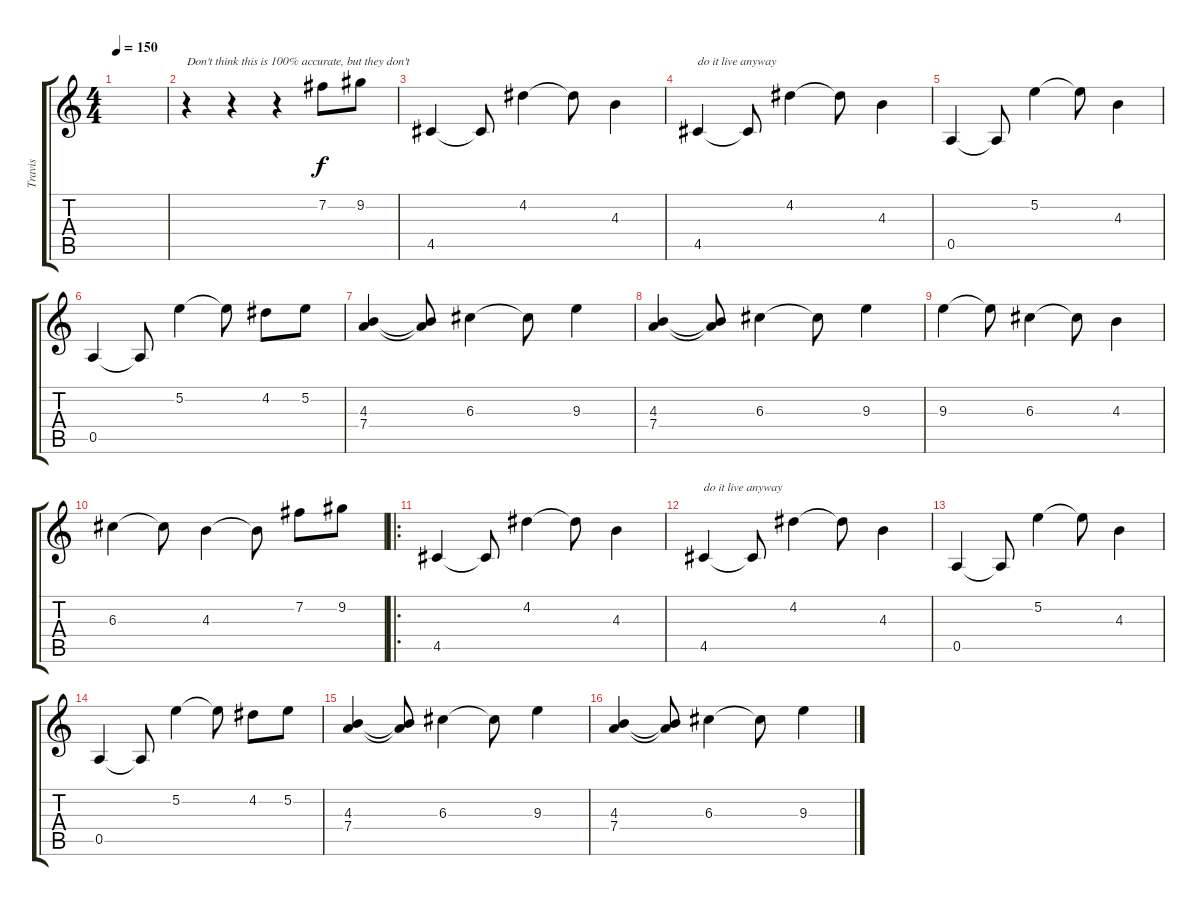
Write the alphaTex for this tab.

\track ("Travis" "Travis") {instrument distortionguitar}
\staff {score tabs}
\tuning (E4 B3 G3 D3 A2 E2) {hide}
\ts (4 4)
\tempo 150
\clef g2
\ks c
|
r.4{txt "Don't think this is 100% accurate, but they don't"} r.4 r.4 7.2.8 9.2.8 |
4.5.4 4.5{t}.8 4.2.4 4.2{t}.8 4.3.4 |
4.5.4{txt "do it live anyway"} 4.5{t}.8 4.2.4 4.2{t}.8 4.3.4 |
0.5.4 0.5{t}.8 5.2.4 5.2{t}.8 4.3.4 |
0.5.4 0.5{t}.8 5.2.4 5.2{t}.8 4.2.8 5.2.8 |
(4.3 7.4).4 (4.3{t} 7.4{t}).8 6.3.4 6.3{t}.8 9.3.4 |
(4.3 7.4).4 (4.3{t} 7.4{t}).8 6.3.4 6.3{t}.8 9.3.4 |
9.3.4 9.3{t}.8 6.3.4 6.3{t}.8 4.3.4 |
6.3.4 6.3{t}.8 4.3.4 4.3{t}.8 7.2.8 9.2.8 |
\ro
4.5.4 4.5{t}.8 4.2.4 4.2{t}.8 4.3.4 |
4.5.4{txt "do it live anyway"} 4.5{t}.8 4.2.4 4.2{t}.8 4.3.4 |
0.5.4 0.5{t}.8 5.2.4 5.2{t}.8 4.3.4 |
0.5.4 0.5{t}.8 5.2.4 5.2{t}.8 4.2.8 5.2.8 |
(4.3 7.4).4 (4.3{t} 7.4{t}).8 6.3.4 6.3{t}.8 9.3.4 |
(4.3 7.4).4 (4.3{t} 7.4{t}).8 6.3.4 6.3{t}.8 9.3.4
